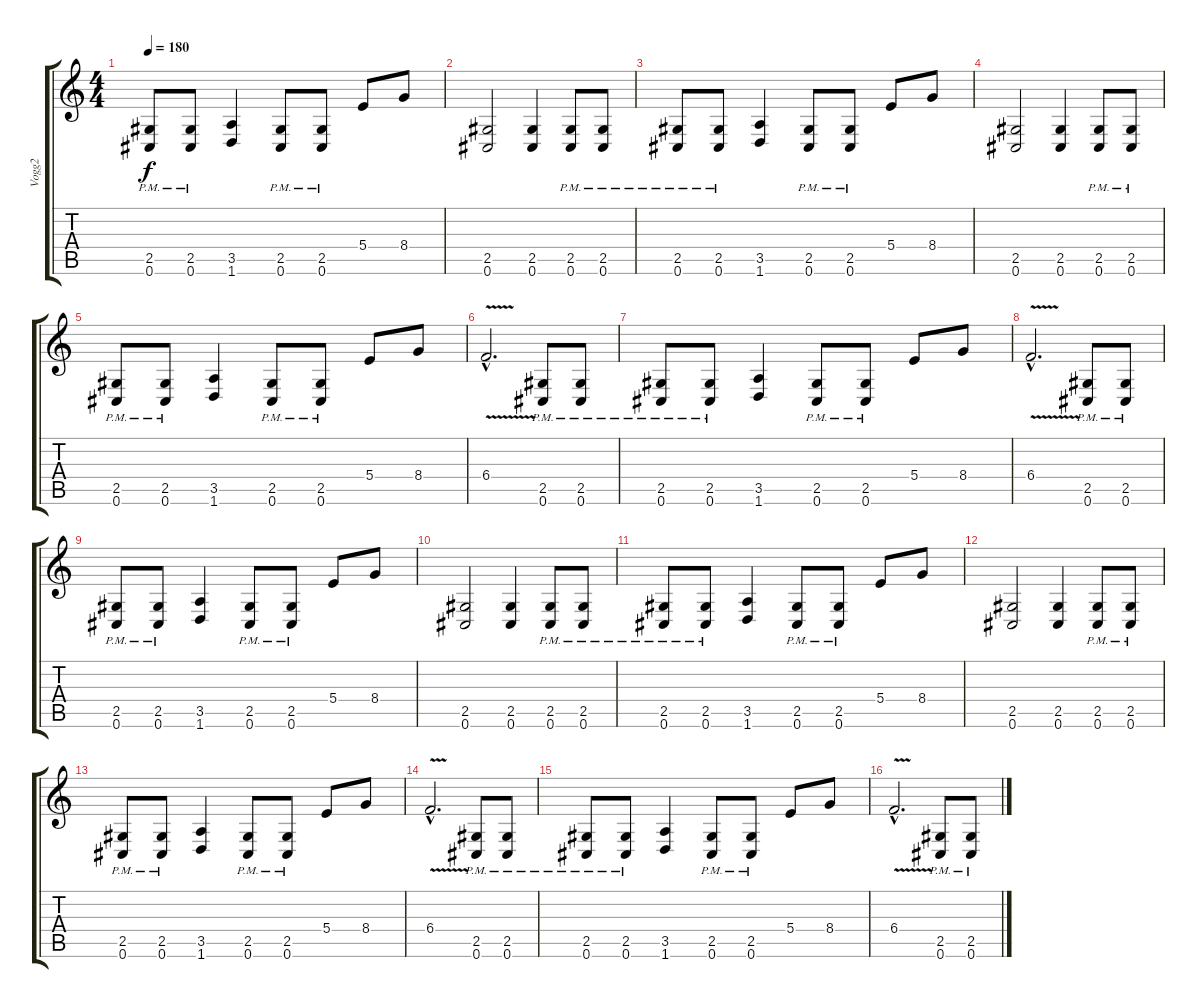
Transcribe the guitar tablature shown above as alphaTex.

\track ("Vogg2" "Vogg2") {instrument distortionguitar}
\staff {score tabs}
\tuning (Db4 Ab3 E3 B2 Gb2 Db2) {hide}
\ts (4 4)
\tempo 180
\clef g2
\ks c
(2.5{pm} 0.6{pm}).8{dy f} (2.5{pm} 0.6{pm}).8 (3.5 1.6).4 (2.5{pm} 0.6{pm}).8 (2.5{pm} 0.6{pm}).8 5.4.8 8.4.8 |
(2.5 0.6).2 (2.5 0.6).4 (2.5{pm} 0.6{pm}).8 (2.5{pm} 0.6{pm}).8 |
(2.5{pm} 0.6{pm}).8 (2.5{pm} 0.6{pm}).8 (3.5 1.6).4 (2.5{pm} 0.6{pm}).8 (2.5{pm} 0.6{pm}).8 5.4.8 8.4.8 |
(2.5 0.6).2 (2.5 0.6).4 (2.5{pm} 0.6{pm}).8 (2.5{pm} 0.6{pm}).8 |
(2.5{pm} 0.6{pm}).8 (2.5{pm} 0.6{pm}).8 (3.5 1.6).4 (2.5{pm} 0.6{pm}).8 (2.5{pm} 0.6{pm}).8 5.4.8 8.4.8 |
6.4{v hac}.2{d} (2.5{pm} 0.6{pm}).8 (2.5{pm} 0.6{pm}).8 |
(2.5{pm} 0.6{pm}).8 (2.5{pm} 0.6{pm}).8 (3.5 1.6).4 (2.5{pm} 0.6{pm}).8 (2.5{pm} 0.6{pm}).8 5.4.8 8.4.8 |
6.4{v hac}.2{d} (2.5{pm} 0.6{pm}).8 (2.5{pm} 0.6{pm}).8 |
(2.5{pm} 0.6{pm}).8 (2.5{pm} 0.6{pm}).8 (3.5 1.6).4 (2.5{pm} 0.6{pm}).8 (2.5{pm} 0.6{pm}).8 5.4.8 8.4.8 |
(2.5 0.6).2{volume 10} (2.5 0.6).4 (2.5{pm} 0.6{pm}).8 (2.5{pm} 0.6{pm}).8 |
(2.5{pm} 0.6{pm}).8 (2.5{pm} 0.6{pm}).8 (3.5 1.6).4 (2.5{pm} 0.6{pm}).8 (2.5{pm} 0.6{pm}).8 5.4.8 8.4.8 |
(2.5 0.6).2 (2.5 0.6).4 (2.5{pm} 0.6{pm}).8 (2.5{pm} 0.6{pm}).8 |
(2.5{pm} 0.6{pm}).8 (2.5{pm} 0.6{pm}).8 (3.5 1.6).4 (2.5{pm} 0.6{pm}).8 (2.5{pm} 0.6{pm}).8 5.4.8 8.4.8 |
6.4{v hac}.2{d volume 7} (2.5{pm} 0.6{pm}).8 (2.5{pm} 0.6{pm}).8 |
(2.5{pm} 0.6{pm}).8 (2.5{pm} 0.6{pm}).8 (3.5 1.6).4 (2.5{pm} 0.6{pm}).8 (2.5{pm} 0.6{pm}).8 5.4.8 8.4.8 |
6.4{v hac}.2{d} (2.5{pm} 0.6{pm}).8 (2.5{pm} 0.6{pm}).8
